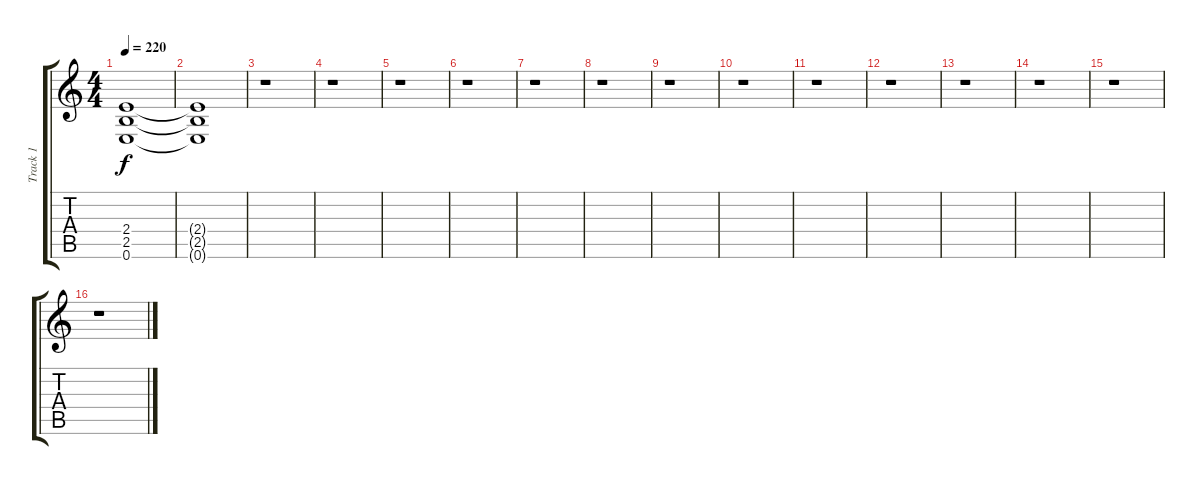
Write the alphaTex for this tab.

\track ("Track 1" "Track 1") {instrument distortionguitar}
\staff {score tabs}
\tuning (E4 B3 G3 D3 A2 E2) {hide}
\ts (4 4)
\tempo 220
\clef g2
\ks c
(2.4{t} 2.5{t} 0.6{t}).1{dy f} |
(2.4{t} 2.5{t} 0.6{t}).1 |
r.1 |
r.1 |
r.1 |
r.1 |
r.1 |
r.1 |
r.1 |
r.1 |
r.1 |
r.1 |
r.1 |
r.1 |
r.1 |
r.1
